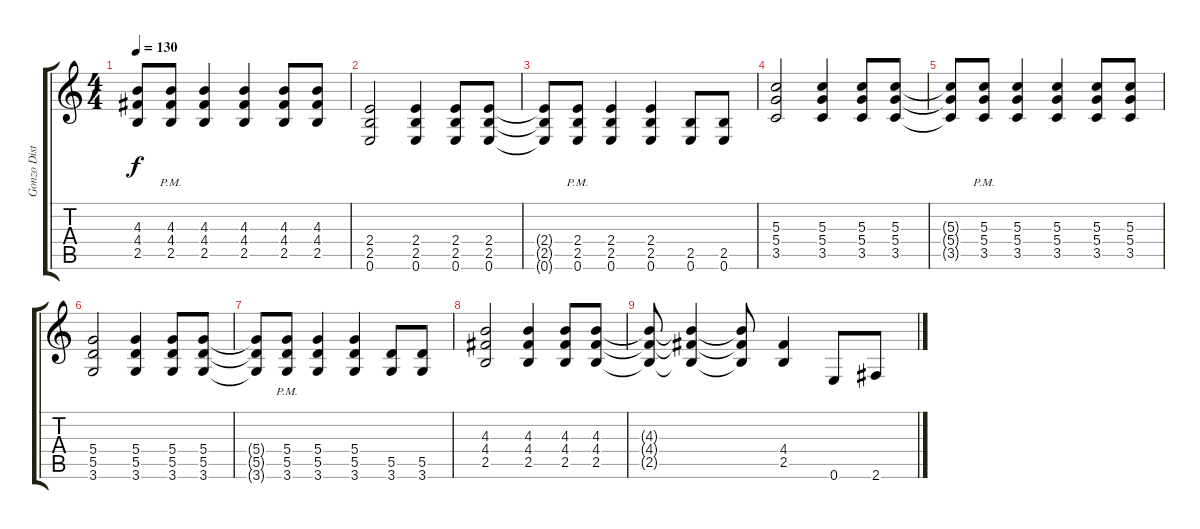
\track ("Gonzo Distortion Guitar" "Gonzo Dist") {instrument overdrivenguitar}
\staff {score tabs}
\tuning (E4 B3 G3 D3 A2 E2) {hide}
\ts (4 4)
\tempo 130
\clef g2
\ks c
(4.3{t} 4.4{t} 2.5{t}).8{dy f} (4.3{pm} 4.4{pm} 2.5{pm}).8 (4.3 4.4 2.5).4 (4.3 4.4 2.5).4 (4.3 4.4 2.5).8 (4.3 4.4 2.5).8 |
(2.4 2.5 0.6).2 (2.4 2.5 0.6).4 (2.4 2.5 0.6).8 (2.4 2.5 0.6).8 |
(2.4{t} 2.5{t} 0.6{t}).8 (2.4{pm} 2.5{pm} 0.6{pm}).8 (2.4 2.5 0.6).4 (2.4 2.5 0.6).4 (2.5 0.6).8 (2.5 0.6).8 |
(5.3 5.4 3.5).2 (5.3 5.4 3.5).4 (5.3 5.4 3.5).8 (5.3 5.4 3.5).8 |
(5.3{t} 5.4{t} 3.5{t}).8 (5.3{pm} 5.4{pm} 3.5{pm}).8 (5.3 5.4 3.5).4 (5.3 5.4 3.5).4 (5.3 5.4 3.5).8 (5.3 5.4 3.5).8 |
(5.4 5.5 3.6).2 (5.4 5.5 3.6).4 (5.4 5.5 3.6).8 (5.4 5.5 3.6).8 |
(5.4{t} 5.5{t} 3.6{t}).8 (5.4{pm} 5.5{pm} 3.6{pm}).8 (5.4 5.5 3.6).4 (5.4 5.5 3.6).4 (5.5 3.6).8 (5.5 3.6).8 |
(4.3 4.4 2.5).2 (4.3 4.4 2.5).4 (4.3 4.4 2.5).8 (4.3 4.4 2.5).8 |
(4.3{t} 4.4{t} 2.5{t}).8 (4.3{t} 4.4{t} 2.5{t}).4 (4.3{t} 4.4{t} 2.5{t}).8 (4.4 2.5).4 0.6.8 2.6.8
